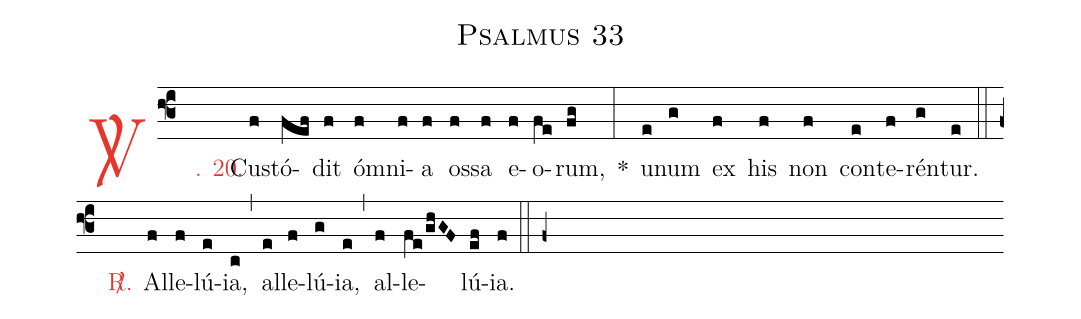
name: Psalmus 33;
%%
(f3)

<c><sp>V/</sp>. 20.</c>() Cu(f)stó(fef)dit(f) óm(f)ni(f)a(f) os(f)sa(f) e(f)o(fe)rum,(fg) *(:) u(e)num(g) ex(f) his(f) non(f) con(e)te(f)rén(g)tur.(e)

(::)

<nlba><c><sp>R/</sp>.</c>() Al</nlba>(f)le(f)lú(e)ia,(c) (,) al(e)le(f)lú(g)ia,(e) (,) al(f)le(fe/ghGF)lú(ef)ia.(f)

(::)

(f+)
